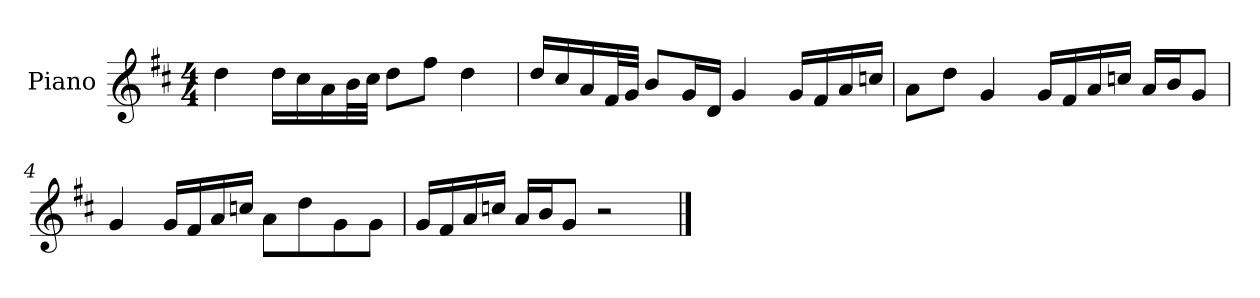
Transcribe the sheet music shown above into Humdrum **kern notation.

**kern
*part1
*staff1
*I"Piano
*I'P-no
*clefG2
*k[f#c#]
*M4/4
*MM90
=1
4dd\
16dd\LL
16cc#\
16a\
32b\L
32cc#\JJJ
8dd\L
8ff#\J
4dd\
=2
16dd/LL
16cc#/
16a/
32f#/L
32g/JJJ
8b/L
16g/L
16d/JJ
4g/
16g/LL
16f#/
16a/
16ccn/JJ
=3
8a\L
8dd\J
4g/
16g/LL
16f#/
16a/
16ccn/JJ
16a/LL
16b/J
8g/J
!!LO:LB:g=z
=4
4g/
16g/LL
16f#/
16a/
16ccn/JJ
8a\L
8dd\
8g\
8g\J
=5
16g/LL
16f#/
16a/
16ccn/JJ
16a/LL
16b/J
8g/J
2r
==
*-
